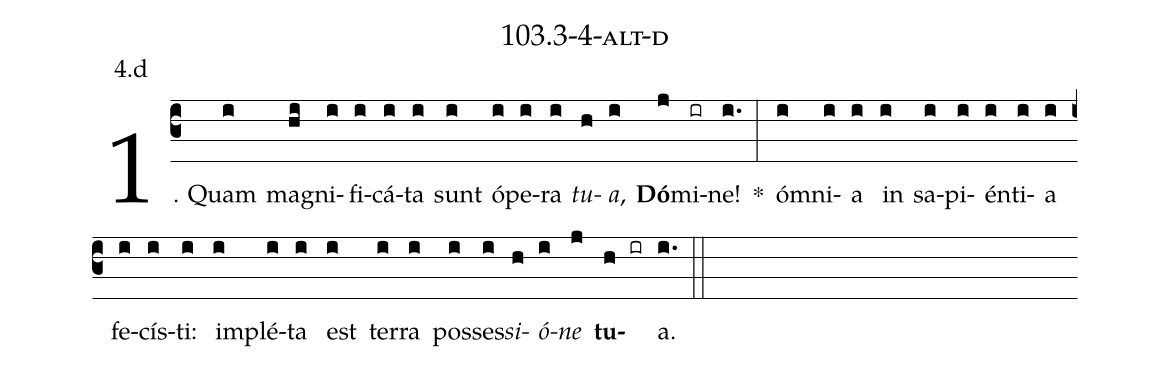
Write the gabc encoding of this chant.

name: 103.3-4-alt-d;
annotation: 4.d;
%%
(c3)1. Quam(i) ma(hi)gni(i)fi(i)cá(i)ta(i) sunt(i) ó(i)pe(i)ra(i) <i>tu</i>(h)<i>a</i>,(i) <b>Dó</b>(j)mi(ir)ne!(i.) *(:) óm(i)ni(i)a(i) in(i) sa(i)pi(i)én(i)ti(i)a(i) fe(i)cís(i)ti:(i) im(i)plé(i)ta(i) est(i) ter(i)ra(i) pos(i)ses(i)<i>si</i>(h)<i>ó</i>(i)<i>ne</i>(j) <b>tu</b>(h ir)a.(i.) (::)


%E(i) u(h) o(i) u(j) a(h) e.(i.) (::)
